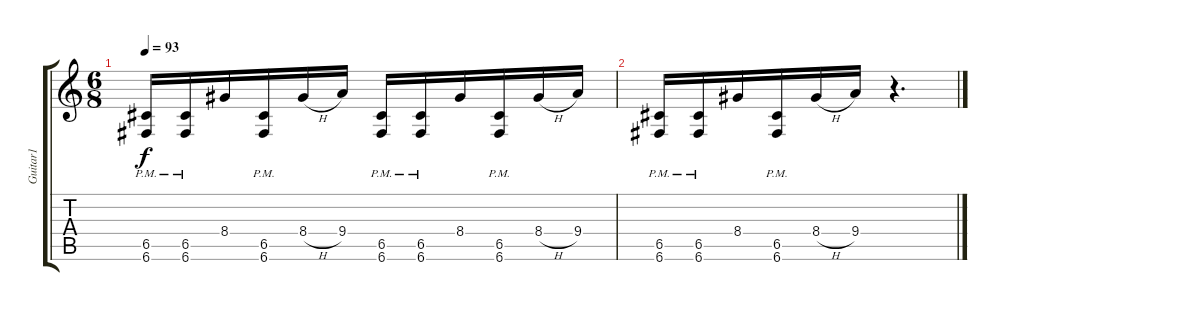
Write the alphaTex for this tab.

\track ("Guitar1" "Guitar1") {instrument distortionguitar}
\staff {score tabs}
\tuning (D4 A3 F3 C3 G2 C2) {hide}
\ts (6 8)
\tempo 93
\clef g2
\ks c
(6.5{pm} 6.6{pm}).16{dy f} (6.5{pm} 6.6{pm}).16 8.4.16 (6.5{pm} 6.6).16 8.4{h}.16 9.4.16 (6.5{pm} 6.6{pm}).16 (6.5{pm} 6.6{pm}).16 8.4.16 (6.5{pm} 6.6).16 8.4{h}.16 9.4.16 |
(6.5{pm} 6.6{pm}).16 (6.5{pm} 6.6{pm}).16 8.4.16 (6.5{pm} 6.6{pm}).16 8.4{h}.16 9.4.16 r.4{d}
